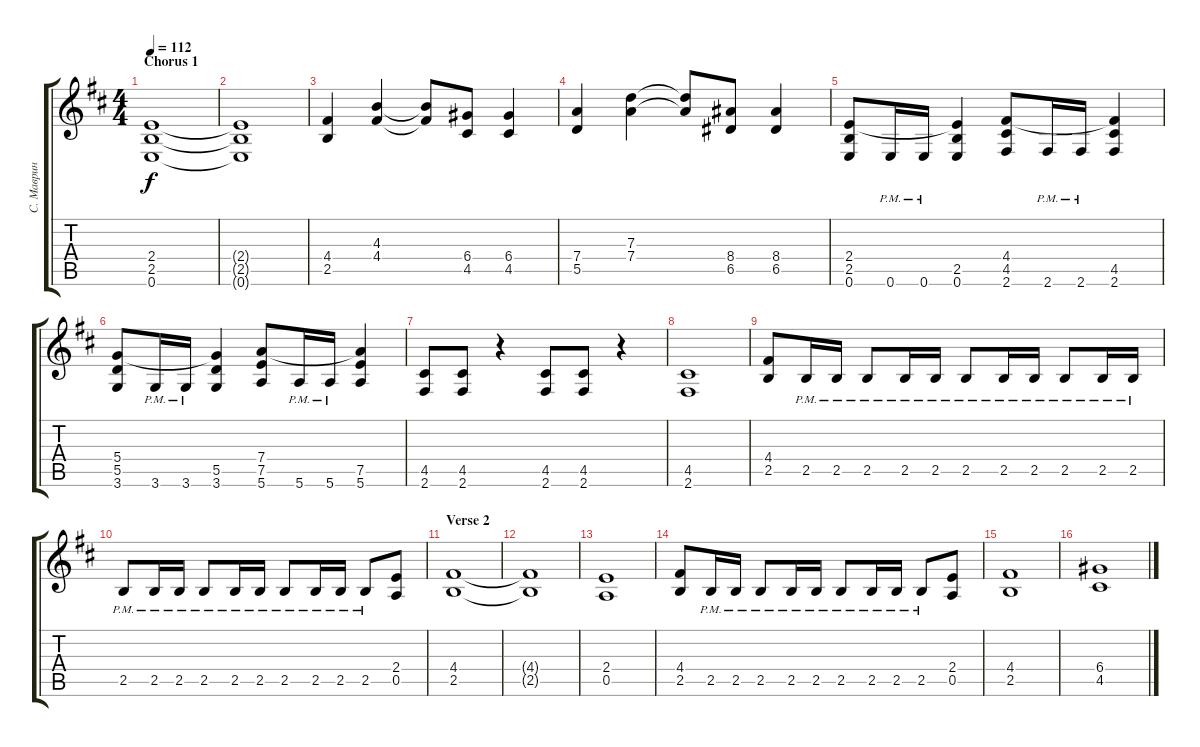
\track ("С. Маврин" "С. Маврин") {instrument overdrivenguitar}
\staff {score tabs}
\tuning (E4 B3 G3 D3 A2 E2) {hide}
\ts (4 4)
\section ("" "Chorus 1")
\tempo 112
\clef g2
\ks d
(2.4 2.5 0.6).1{dy f} |
(2.4{t} 2.5{t} 0.6{t}).1 |
(4.4 2.5).4 (4.3 4.4).4 (4.3{t} 4.4{t}).8 (6.4 4.5).8 (6.4 4.5).4 |
(7.4 5.5).4 (7.3 7.4).4 (7.3{t} 7.4{t}).8 (8.4 6.5).8 (8.4 6.5).4 |
(2.4 2.5 0.6).8 0.6{pm}.16 0.6{pm}.16 (2.4{t} 2.5 0.6).4 (4.4 4.5 2.6).8 2.6{pm}.16 2.6{pm}.16 (4.4{t} 4.5 2.6).4 |
(5.4 5.5 3.6).8 3.6{pm}.16 3.6{pm}.16 (5.4{t} 5.5 3.6).4 (7.4 7.5 5.6).8 5.6{pm}.16 5.6{pm}.16 (7.4{t} 7.5 5.6).4 |
(4.5 2.6).8 (4.5 2.6).8 r.4 (4.5 2.6).8 (4.5 2.6).8 r.4 |
(4.5 2.6).1 |
(4.4 2.5).8 2.5{pm}.16 2.5{pm}.16 2.5{pm}.8 2.5{pm}.16 2.5{pm}.16 2.5{pm}.8 2.5{pm}.16 2.5{pm}.16 2.5{pm}.8 2.5{pm}.16 2.5{pm}.16 |
2.5{pm}.8 2.5{pm}.16 2.5{pm}.16 2.5{pm}.8 2.5{pm}.16 2.5{pm}.16 2.5{pm}.8 2.5{pm}.16 2.5{pm}.16 2.5{pm}.8 (2.4 0.5).8 |
\section ("" "Verse 2")
(4.4 2.5).1 |
(4.4{t} 2.5{t}).1 |
(2.4 0.5).1 |
(4.4 2.5).8 2.5{pm}.16 2.5{pm}.16 2.5{pm}.8 2.5{pm}.16 2.5{pm}.16 2.5{pm}.8 2.5{pm}.16 2.5{pm}.16 2.5{pm}.8 (2.4 0.5).8 |
(4.4 2.5).1 |
(6.4 4.5).1
